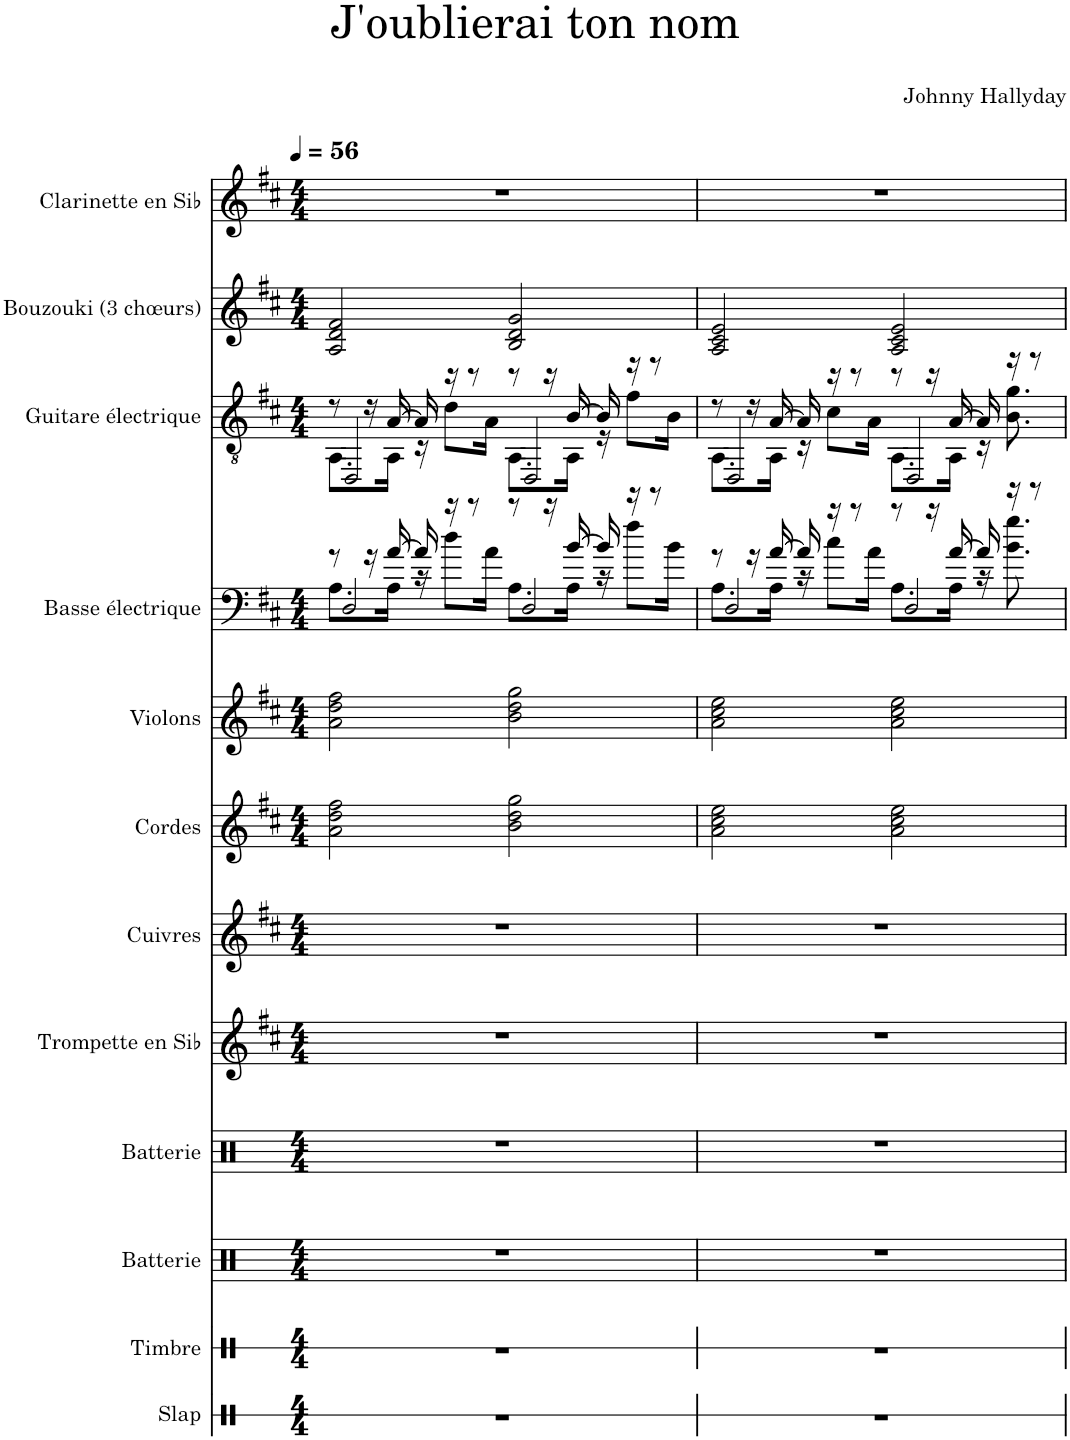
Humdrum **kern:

**kern	**kern	**kern	**kern	**kern	**kern	**kern	**kern	**kern	**kern	**kern	**kern
*part12	*part11	*part10	*part9	*part8	*part7	*part6	*part5	*part4	*part3	*part2	*part1
*staff12	*staff11	*staff10	*staff9	*staff8	*staff7	*staff6	*staff5	*staff4	*staff3	*staff2	*staff1
*I"Slap	*I"Timbre	*I"Batterie	*I"Batterie	*I"Trompette en Sib	*I"Cuivres	*I"Cordes	*I"Violons	*I"Basse électrique	*I"Guitare électrique	*I"Bouzouki (3 chœurs)	*I"Clarinette en Sib
*I'Sla.	*I'Tim.	*I'Bat.	*I'Bat.	*I'Tromp. Sib	*I'Cui.	*	*I'Vlns.	*I'B. él.	*I'Guit. El.	*I'Bou.	*I'Clar. Sib
*stria1	*stria1	*	*	*	*	*	*	*	*	*	*
*clefX	*clefX	*clefX	*clefX	*clefG2	*clefG2	*clefG2	*clefG2	*clefF4	*clefGv2	*clefG2	*clefG2
*	*	*	*	*Trd1c2	*	*	*	*Trd7c12	*	*	*Trd1c2
*k[]	*k[f#c#]	*k[f#c#]	*k[f#c#]	*k[f#c#]	*k[f#c#]	*k[f#c#]	*k[f#c#]	*k[f#c#]	*k[f#c#]	*k[f#c#]	*k[f#c#]
*M4/4	*M4/4	*M4/4	*M4/4	*M4/4	*M4/4	*M4/4	*M4/4	*M4/4	*M4/4	*M4/4	*M4/4
*MM56	*MM56	*MM56	*MM56	*MM56	*MM56	*MM56	*MM56	*MM56	*MM56	*MM56	*MM56
=1	=1	=1	=1	=1	=1	=1	=1	=1	=1	=1	=1
*	*	*	*	*	*	*	*	*^	*^	*	*
*	*	*	*	*	*	*	*	*	*^	*	*^	*	*
1r	1r	1r	1r	1r	1r	2a\ 2dd\ 2ff#\	2a\ 2dd\ 2ff#\	8r	8.A\L	2D/	8r	8.AA\L	2DD/	2A/ 2d/ 2f#/	1r
.	.	.	.	.	.	.	.	16r	.	.	16r	.	.	.	.
.	.	.	.	.	.	.	.	[16a/	16A\Jk	.	[16A/	16AA\Jk	.	.	.
.	.	.	.	.	.	.	.	16a/]	16r	.	16A/]	16r	.	.	.
.	.	.	.	.	.	.	.	16r	8dd\L	.	16r	8d\L	.	.	.
.	.	.	.	.	.	.	.	8r	.	.	8r	.	.	.	.
.	.	.	.	.	.	.	.	.	16a\Jk	.	.	16A\Jk	.	.	.
.	.	.	.	.	.	2b\ 2dd\ 2gg\	2b\ 2dd\ 2gg\	8r	8.A\L	2D/	8r	8.AA\L	2DD/	2B/ 2d/ 2g/	.
.	.	.	.	.	.	.	.	16r	.	.	16r	.	.	.	.
.	.	.	.	.	.	.	.	[16b/	16A\Jk	.	[16B/	16AA\Jk	.	.	.
.	.	.	.	.	.	.	.	16b/]	16r	.	16B/]	16r	.	.	.
.	.	.	.	.	.	.	.	16r	8ff#\L	.	16r	8f#\L	.	.	.
.	.	.	.	.	.	.	.	8r	.	.	8r	.	.	.	.
.	.	.	.	.	.	.	.	.	16b\Jk	.	.	16B\Jk	.	.	.
=2	=2	=2	=2	=2	=2	=2	=2	=2	=2	=2	=2	=2	=2	=2	=2
1r	1r	1r	1r	1r	1r	2a\ 2cc#\ 2ee\	2a\ 2cc#\ 2ee\	8r	8.A\L	2D/	8r	8.AA\L	2DD/	2A/ 2c#/ 2e/	1r
.	.	.	.	.	.	.	.	16r	.	.	16r	.	.	.	.
.	.	.	.	.	.	.	.	[16a/	16A\Jk	.	[16A/	16AA\Jk	.	.	.
.	.	.	.	.	.	.	.	16a/]	16r	.	16A/]	16r	.	.	.
.	.	.	.	.	.	.	.	16r	8cc#\L	.	16r	8c#\L	.	.	.
.	.	.	.	.	.	.	.	8r	.	.	8r	.	.	.	.
.	.	.	.	.	.	.	.	.	16a\Jk	.	.	16A\Jk	.	.	.
.	.	.	.	.	.	2a\ 2cc#\ 2ee\	2a\ 2cc#\ 2ee\	8r	8.A\L	2D/	8r	8.AA\L	2DD/	2A/ 2c#/ 2e/	.
.	.	.	.	.	.	.	.	16r	.	.	16r	.	.	.	.
.	.	.	.	.	.	.	.	[16a/	16A\Jk	.	[16A/	16AA\Jk	.	.	.
.	.	.	.	.	.	.	.	16a/]	16r	.	16A/]	16r	.	.	.
.	.	.	.	.	.	.	.	16r	8.b\ 8.gg\	.	16r	8.B\ 8.g\	.	.	.
.	.	.	.	.	.	.	.	8r	.	.	8r	.	.	.	.
*	*	*	*	*	*	*	*	*v	*v	*v	*	*	*	*	*
*	*	*	*	*	*	*	*	*	*v	*v	*v	*	*
=	=	=	=	=	=	=	=	=	=	=	=
*-	*-	*-	*-	*-	*-	*-	*-	*-	*-	*-	*-
